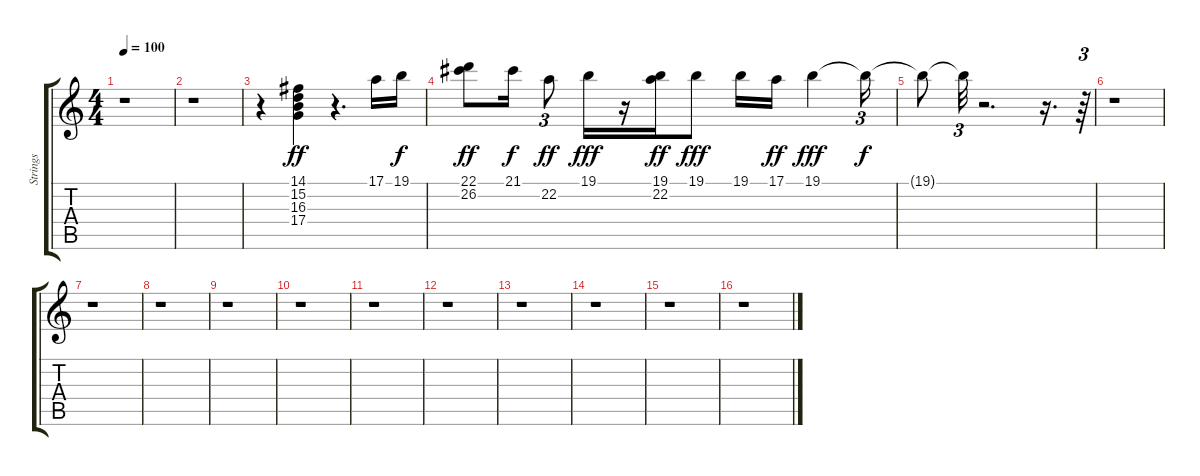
\track ("Strings" "Strings") {instrument stringensemble1}
\staff {score tabs}
\tuning (E4 B3 G3 D3 A2 E2) {hide}
\ts (4 4)
\tempo 100
\clef g2
\ks c
r.1{dy f} |
r.1 |
r.4 (14.1 15.2 16.3 17.4).4{dy ff} r.4{d} 17.1.16 19.1.16{dy f} |
(22.1 26.2).8{dy ff} 21.1.16{dy f} 22.2.8{tu (3 2) dy ff} 19.1.16{dy fff} r.16 (19.1 22.2).16{dy ff} 19.1.8{dy fff} 19.1.16 17.1.16{dy ff} 19.1.4{dy fff} 19.1{t}.16{tu (3 2) dy f} |
19.1{t}.8 19.1{t}.32{tu (3 2)} r.2{d} r.16{d} r.64{tu (3 2)} |
r.1 |
r.1 |
r.1 |
r.1 |
r.1 |
r.1 |
r.1 |
r.1 |
r.1 |
r.1 |
r.1
